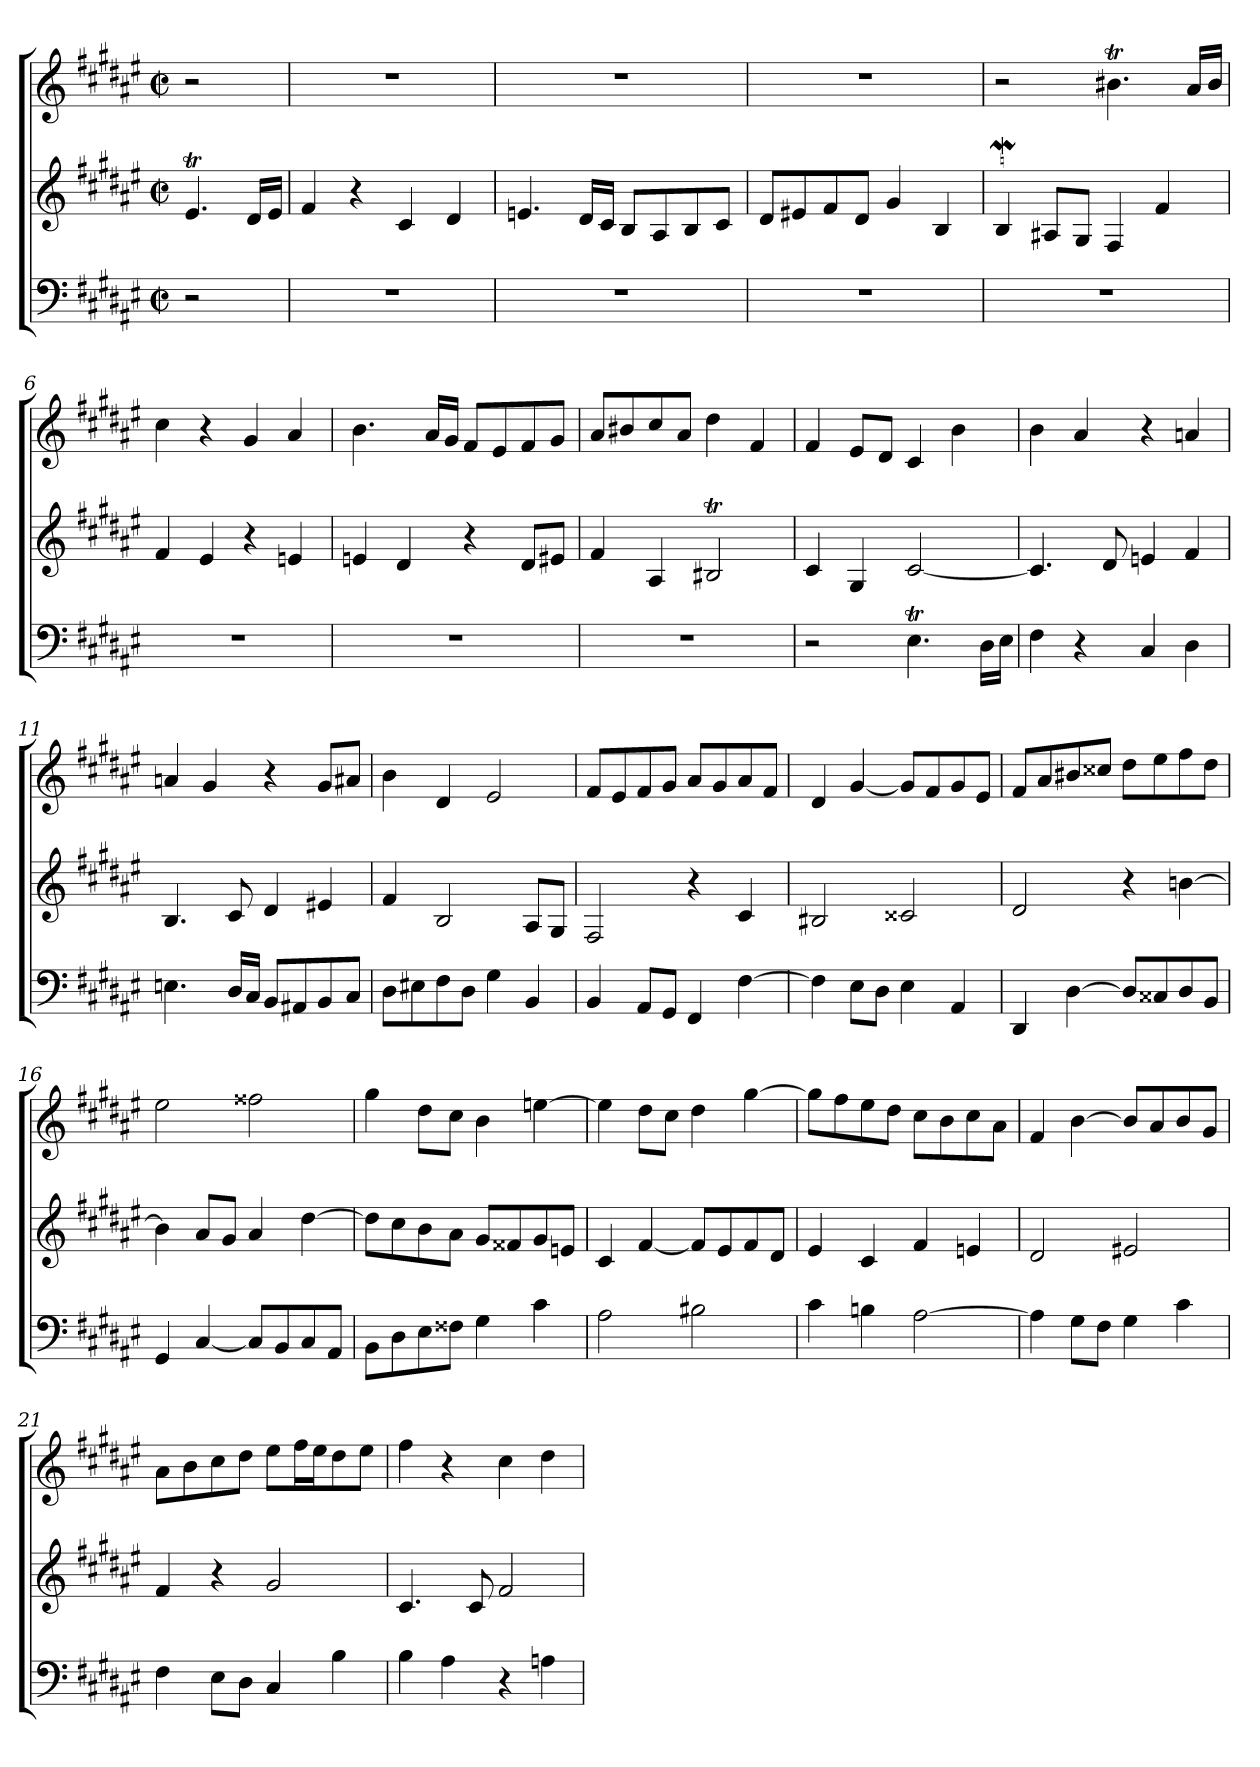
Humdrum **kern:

**kern	**kern	**kern
*part3	*part2	*part1
*staff3	*staff2	*staff1
*clefF4	*clefG2	*clefG2
*k[f#c#g#d#a#e#]	*k[f#c#g#d#a#e#]	*k[f#c#g#d#a#e#]
*F#:	*F#:	*F#:
*M2/2	*M2/2	*M2/2
*met(c|)	*met(c|)	*met(c|)
*MM116	*MM116	*MM116
=1	=1	=1
2r	4.e#t	2r
.	16d#/LL	.
.	16e#/JJ	.
=2	=2	=2
1r	4f#	1r
.	4r	.
.	4c#	.
.	4d#	.
=3	=3	=3
1r	4.en	1r
.	16d#/LL	.
.	16c#/JJ	.
.	8B/L	.
.	8A#/	.
.	8B/	.
.	8c#/J	.
=4	=4	=4
1r	8d#/L	1r
.	8e#X/	.
.	8f#/	.
.	8d#/J	.
.	4g#	.
.	4B	.
=5	=5	=5
1r	4BW	2r
.	8A#X/L	.
.	8G#/J	.
.	4F#	4.b#Xt
.	4f#	.
.	.	16a#/LL
.	.	16b#/JJ
=6	=6	=6
1r	4f#	4cc#
.	4e#	4r
.	4r	4g#
.	4en	4a#
=7	=7	=7
1r	4en	4.b
.	4d#	.
.	.	16a#/LL
.	.	16g#/JJ
.	4r	8f#/L
.	.	8e#/
.	8d#/L	8f#/
.	8e#X/J	8g#/J
=8	=8	=8
1r	4f#	8a#/L
.	.	8b#X/
.	4A#	8cc#/
.	.	8a#/J
.	2B#Xt	4dd#
.	.	4f#
=9	=9	=9
2r	4c#	4f#
.	4G#	8e#/L
.	.	8d#/J
4.E#t	[2c#	4c#
.	.	4b
16D#\LL	.	.
16E#\JJ	.	.
=10	=10	=10
4F#	4.c#]	4b
4r	.	4a#
.	8d#	.
4C#	4en	4r
4D#	4f#	4an
=11	=11	=11
4.En	4.B	4an
.	.	4g#
16D#/LL	8c#	.
16C#/JJ	.	.
8BB/L	4d#	4r
8AA#X/	.	.
8BB/	4e#X	8g#/L
8C#/J	.	8a#X/J
=12	=12	=12
8D#\L	4f#	4b
8E#X\	.	.
8F#\	2B	4d#
8D#\J	.	.
4G#	.	2e#
4BB	8A#/L	.
.	8G#/J	.
=13	=13	=13
4BB	2F#	8f#/L
.	.	8e#/
8AA#/L	.	8f#/
8GG#/J	.	8g#/J
4FF#	4r	8a#/L
.	.	8g#/
[4F#	4c#	8a#/
.	.	8f#/J
=14	=14	=14
4F#]	2B#X	4d#
8E#\L	.	[4g#
8D#\J	.	.
4E#	2c##X	8g#/L]
.	.	8f#/
4AA#	.	8g#/
.	.	8e#/J
=15	=15	=15
4DD#	2d#	8f#/L
.	.	8a#/
[4D#	.	8b#X/
.	.	8cc##X/J
8D#/L]	4r	8dd#\L
8C##X/	.	8ee#\
8D#/	[4bn	8ff#\
8BB/J	.	8dd#\J
=16	=16	=16
4GG#	4b]	2ee#
[4C#	8a#/L	.
.	8g#/J	.
8C#/L]	4a#	2ff##X
8BB/	.	.
8C#/	[4dd#	.
8AA#/J	.	.
=17	=17	=17
8BB\L	8dd#\L]	4gg#
8D#\	8cc#\	.
8E#\	8b\	8dd#\L
8F##X\J	8a#\J	8cc#\J
4G#	8g#/L	4b
.	8f##X/	.
4c#	8g#/	[4een
.	8en/J	.
=18	=18	=18
2A#	4c#	4ee]
.	[4f#	8dd#\L
.	.	8cc#\J
2B#X	8f#/L]	4dd#
.	8e#/	.
.	8f#/	[4gg#
.	8d#/J	.
=19	=19	=19
4c#	4e#	8gg#\L]
.	.	8ff#\
4Bn	4c#	8ee#\
.	.	8dd#\J
[2A#	4f#	8cc#\L
.	.	8b\
.	4en	8cc#\
.	.	8a#\J
=20	=20	=20
4A#]	2d#	4f#
8G#\L	.	[4b
8F#\J	.	.
4G#	2e#X	8b/L]
.	.	8a#/
4c#	.	8b/
.	.	8g#/J
=21	=21	=21
4F#	4f#	8a#\L
.	.	8b\
8E#\L	4r	8cc#\
8D#\J	.	8dd#\J
4C#	2g#	8ee#\L
.	.	16ff#\L
.	.	16ee#\J
4B	.	8dd#\
.	.	8ee#\J
=22	=22	=22
4B	4.c#	4ff#
4A#	.	4r
.	8c#	.
4r	2f#	4cc#
4An	.	4dd#
=	=	=
*-	*-	*-
